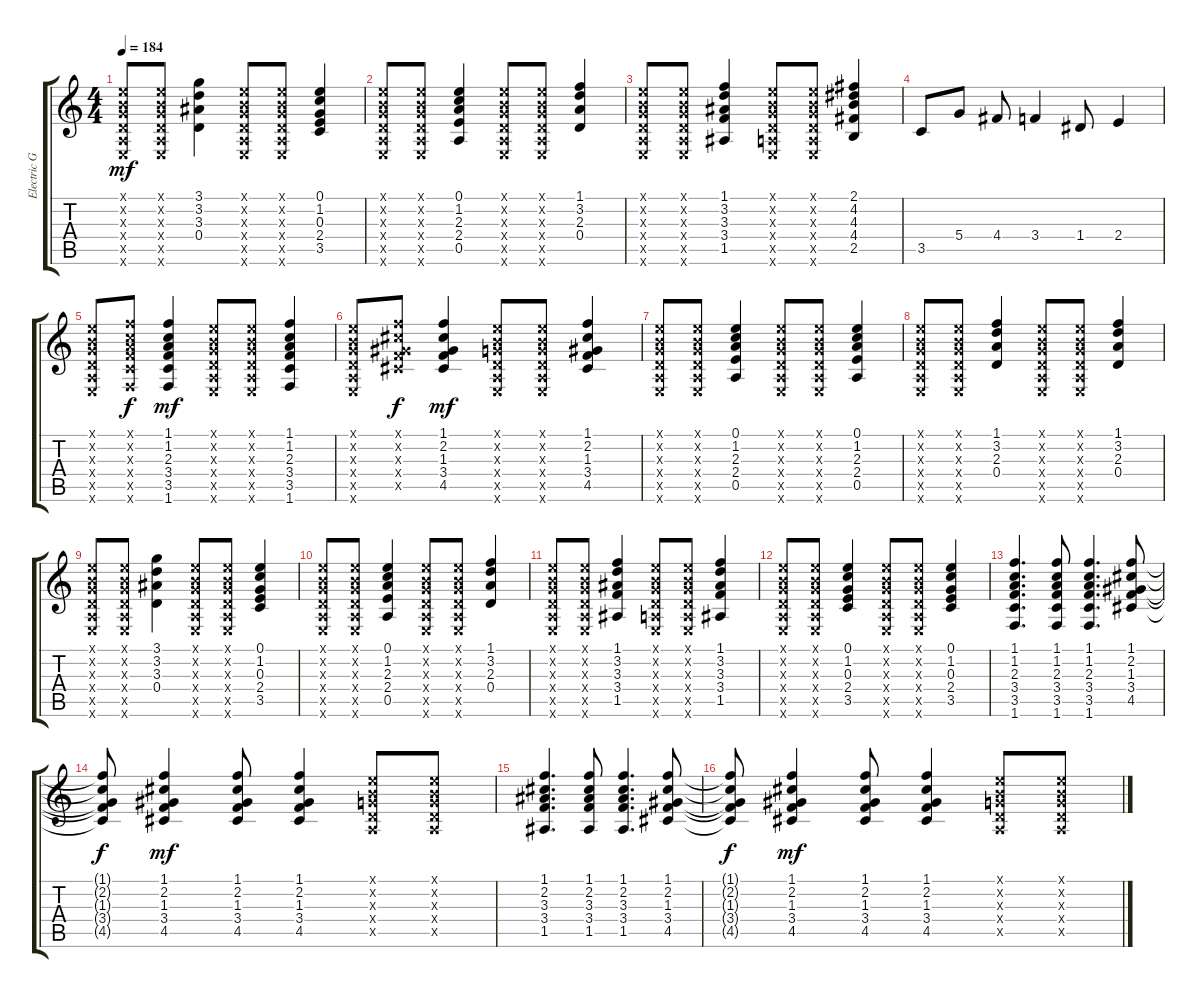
\track ("Electric Guitar" "Electric G") {instrument overdrivenguitar}
\staff {score tabs}
\tuning (E4 B3 G3 D3 A2 E2) {hide}
\ts (4 4)
\tempo 184
\clef g2
\ks c
(0.1{x} 0.2{x} 0.3{x} 0.4{x} 0.5{x} 0.6{x}).8{dy mf} (0.1{x} 0.2{x} 0.3{x} 0.4{x} 0.5{x} 0.6{x}).8 (3.1 3.2 3.3 0.4).4 (0.1{x} 0.2{x} 0.3{x} 0.4{x} 0.5{x} 0.6{x}).8 (0.1{x} 0.2{x} 0.3{x} 0.4{x} 0.5{x} 0.6{x}).8 (0.1 1.2 0.3 2.4 3.5).4 |
(0.1{x} 0.2{x} 0.3{x} 0.4{x} 0.5{x} 0.6{x}).8 (0.1{x} 0.2{x} 0.3{x} 0.4{x} 0.5{x} 0.6{x}).8 (0.1 1.2 2.3 2.4 0.5).4 (0.1{x} 0.2{x} 0.3{x} 0.4{x} 0.5{x} 0.6{x}).8 (0.1{x} 0.2{x} 0.3{x} 0.4{x} 0.5{x} 0.6{x}).8 (1.1 3.2 2.3 0.4).4 |
(0.1{x} 0.2{x} 0.3{x} 0.4{x} 0.5{x} 0.6{x}).8 (0.1{x} 0.2{x} 0.3{x} 0.4{x} 0.5{x} 0.6{x}).8 (1.1 3.2 3.3 3.4 1.5).4 (0.1{x} 0.2{x} 0.3{x} 0.4{x} 0.5{x} 0.6{x}).8 (0.1{x} 0.2{x} 0.3{x} 0.4{x} 0.5{x} 0.6{x}).8 (2.1 4.2 4.3 4.4 2.5).4 |
3.5.8 5.4.8 4.4.8 3.4.4 1.4.8 2.4.4 |
(0.1{x} 0.2{x} 0.3{x} 0.4{x} 0.5{x} 0.6{x}).8 (1.1{x} 1.2{x} 2.3{x} 3.4{x} 3.5{x} 1.6{x}).8{dy f} (1.1 1.2 2.3 3.4 3.5 1.6).4{dy mf} (0.1{x} 0.2{x} 0.3{x} 0.4{x} 0.5{x} 0.6{x}).8 (0.1{x} 0.2{x} 0.3{x} 0.4{x} 0.5{x} 0.6{x}).8 (1.1 1.2 2.3 3.4 3.5 1.6).4 |
(0.1{x} 0.2{x} 0.3{x} 0.4{x} 0.5{x} 0.6{x}).8 (1.1{x} 2.2{x} 1.3{x} 3.4{x} 4.5{x}).8{dy f} (1.1 2.2 1.3 3.4 4.5).4{dy mf} (0.1{x} 0.2{x} 0.3{x} 0.4{x} 0.5{x} 0.6{x}).8 (0.1{x} 0.2{x} 0.3{x} 0.4{x} 0.5{x} 0.6{x}).8 (1.1 2.2 1.3 3.4 4.5).4 |
(0.1{x} 0.2{x} 0.3{x} 0.4{x} 0.5{x} 0.6{x}).8 (0.1{x} 0.2{x} 0.3{x} 0.4{x} 0.5{x} 0.6{x}).8 (0.1 1.2 2.3 2.4 0.5).4 (0.1{x} 0.2{x} 0.3{x} 0.4{x} 0.5{x} 0.6{x}).8 (0.1{x} 0.2{x} 0.3{x} 0.4{x} 0.5{x} 0.6{x}).8 (0.1 1.2 2.3 2.4 0.5).4 |
(0.1{x} 0.2{x} 0.3{x} 0.4{x} 0.5{x} 0.6{x}).8 (0.1{x} 0.2{x} 0.3{x} 0.4{x} 0.5{x} 0.6{x}).8 (1.1 3.2 2.3 0.4).4 (0.1{x} 0.2{x} 0.3{x} 0.4{x} 0.5{x} 0.6{x}).8 (0.1{x} 0.2{x} 0.3{x} 0.4{x} 0.5{x} 0.6{x}).8 (1.1 3.2 2.3 0.4).4 |
(0.1{x} 0.2{x} 0.3{x} 0.4{x} 0.5{x} 0.6{x}).8 (0.1{x} 0.2{x} 0.3{x} 0.4{x} 0.5{x} 0.6{x}).8 (3.1 3.2 3.3 0.4).4 (0.1{x} 0.2{x} 0.3{x} 0.4{x} 0.5{x} 0.6{x}).8 (0.1{x} 0.2{x} 0.3{x} 0.4{x} 0.5{x} 0.6{x}).8 (0.1 1.2 0.3 2.4 3.5).4 |
(0.1{x} 0.2{x} 0.3{x} 0.4{x} 0.5{x} 0.6{x}).8 (0.1{x} 0.2{x} 0.3{x} 0.4{x} 0.5{x} 0.6{x}).8 (0.1 1.2 2.3 2.4 0.5).4 (0.1{x} 0.2{x} 0.3{x} 0.4{x} 0.5{x} 0.6{x}).8 (0.1{x} 0.2{x} 0.3{x} 0.4{x} 0.5{x} 0.6{x}).8 (1.1 3.2 2.3 0.4).4 |
(0.1{x} 0.2{x} 0.3{x} 0.4{x} 0.5{x} 0.6{x}).8 (0.1{x} 0.2{x} 0.3{x} 0.4{x} 0.5{x} 0.6{x}).8 (1.1 3.2 3.3 3.4 1.5).4 (0.1{x} 0.2{x} 0.3{x} 0.4{x} 0.5{x} 0.6{x}).8 (0.1{x} 0.2{x} 0.3{x} 0.4{x} 0.5{x} 0.6{x}).8 (1.1 3.2 3.3 3.4 1.5).4 |
(0.1{x} 0.2{x} 0.3{x} 0.4{x} 0.5{x} 0.6{x}).8 (0.1{x} 0.2{x} 0.3{x} 0.4{x} 0.5{x} 0.6{x}).8 (0.1 1.2 0.3 2.4 3.5).4 (0.1{x} 0.2{x} 0.3{x} 0.4{x} 0.5{x} 0.6{x}).8 (0.1{x} 0.2{x} 0.3{x} 0.4{x} 0.5{x} 0.6{x}).8 (0.1 1.2 0.3 2.4 3.5).4 |
\section ("" "")
(1.1 1.2 2.3 3.4 3.5 1.6).4{d} (1.1 1.2 2.3 3.4 3.5 1.6).8 (1.1 1.2 2.3 3.4 3.5 1.6).4{d} (1.1 2.2 1.3 3.4 4.5).8 |
(1.1{t} 2.2{t} 1.3{t} 3.4{t} 4.5{t}).8{dy f} (1.1 2.2 1.3 3.4 4.5).4{dy mf} (1.1 2.2 1.3 3.4 4.5).8 (1.1 2.2 1.3 3.4 4.5).4 (0.1{x} 0.2{x} 0.3{x} 0.4{x} 0.5{x}).8 (0.1{x} 0.2{x} 0.3{x} 0.4{x} 0.5{x}).8 |
(1.1 2.2 3.3 3.4 1.5).4{d} (1.1 2.2 3.3 3.4 1.5).8 (1.1 2.2 3.3 3.4 1.5).4{d} (1.1 2.2 1.3 3.4 4.5).8 |
(1.1{t} 2.2{t} 1.3{t} 3.4{t} 4.5{t}).8{dy f} (1.1 2.2 1.3 3.4 4.5).4{dy mf} (1.1 2.2 1.3 3.4 4.5).8 (1.1 2.2 1.3 3.4 4.5).4 (0.1{x} 0.2{x} 0.3{x} 0.4{x} 0.5{x}).8 (0.1{x} 0.2{x} 0.3{x} 0.4{x} 0.5{x}).8
